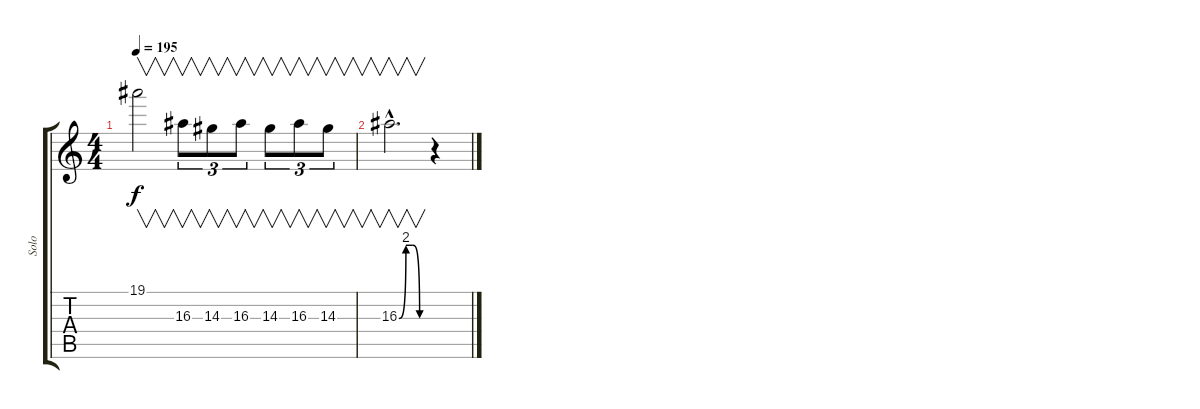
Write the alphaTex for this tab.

\track ("Solo" "Solo") {instrument distortionguitar}
\staff {score tabs}
\tuning (Eb4 Bb3 Gb3 Db3 Ab2 Eb2) {hide}
\ts (4 4)
\tempo 195
\clef g2
\ks c
19.1{t}.2{v dy f} 16.3.8{v tu (3 2)} 14.3.8{v tu (3 2)} 16.3.8{v tu (3 2)} 14.3.8{v tu (3 2)} 16.3.8{v tu (3 2)} 14.3.8{v tu (3 2)} |
16.3{be (custom 0 0 15 8 30 8 45 0 60 0) hac}.2{v d} r.4
